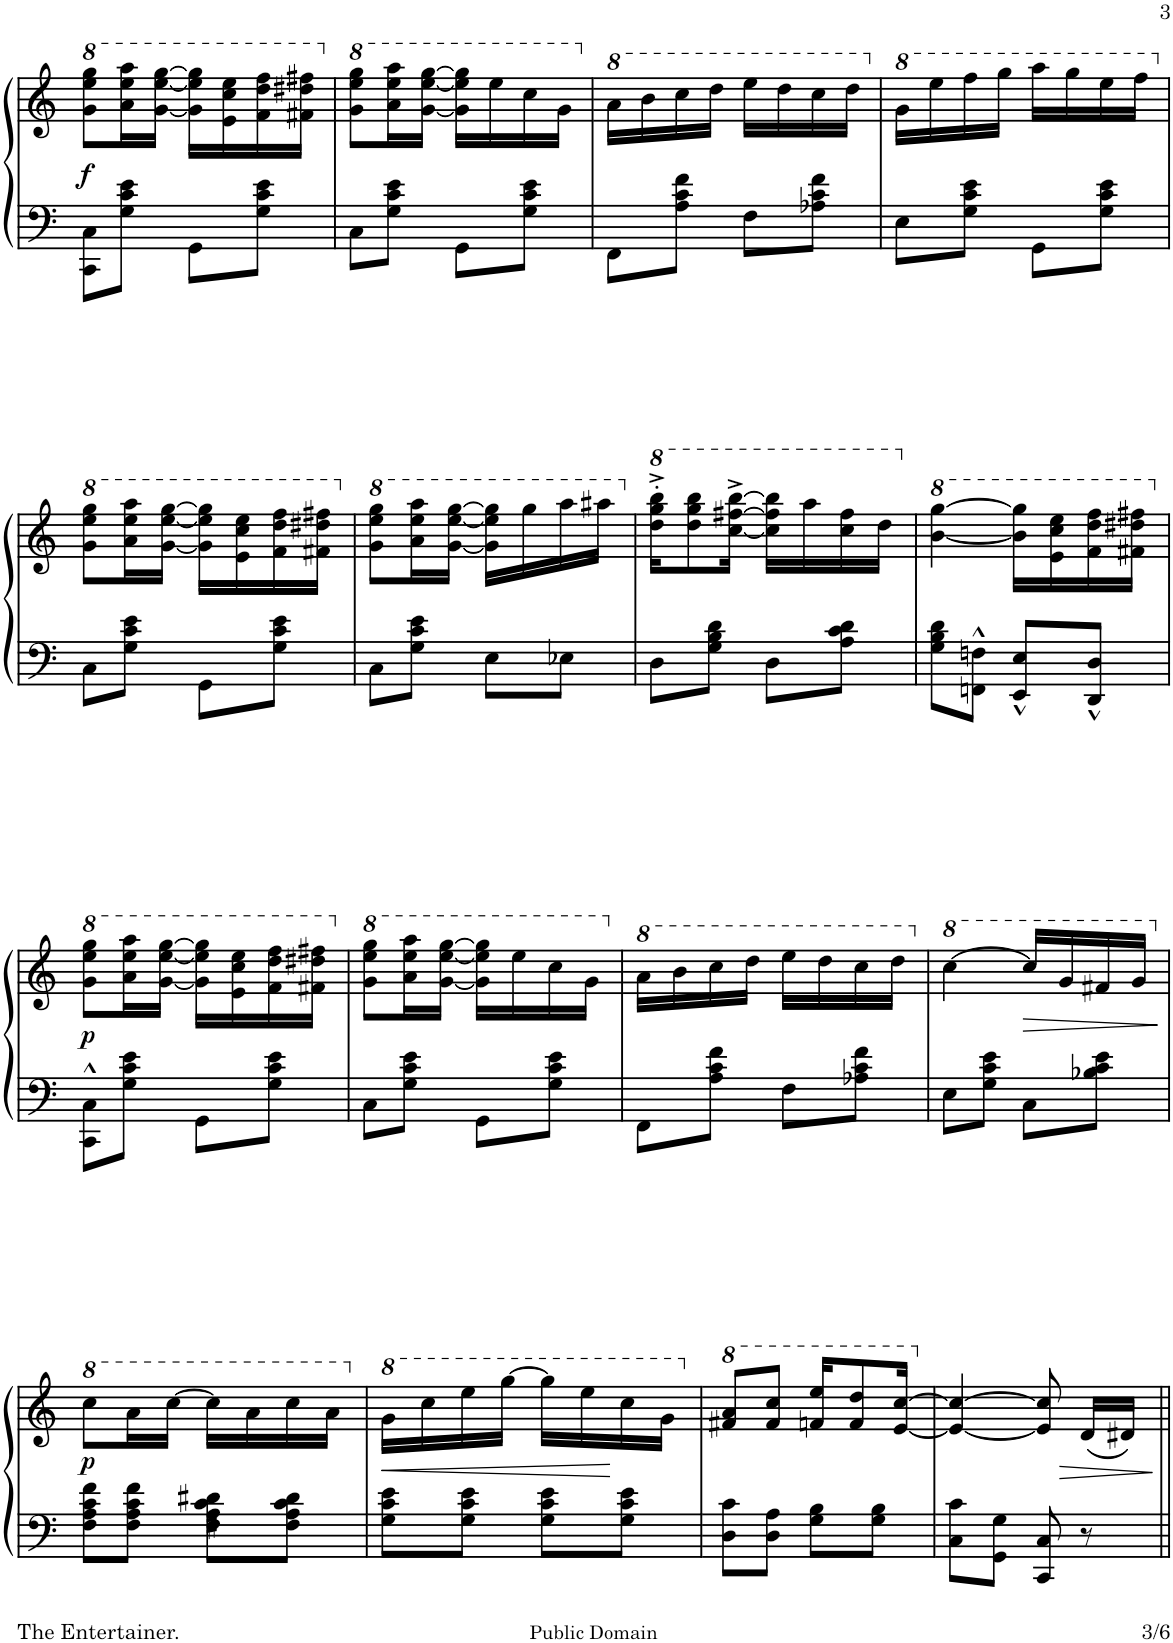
**kern	**kern	**dynam
*part1	*part1	*part1
*staff2	*staff1	*staff1/2
*I"Piano	*	*
*I'Pno	*	*
!!LO:PB:g=z
*clefF4	*clefG2	*
*k[]	*k[]	*
*M2/4	*M2/4	*
*	*8va	*
=37	=37	=37
!	!	!LO:DY:b
8CC\ 8C\L	8gg\ 8eee\ 8ggg\L	f
8G\ 8c\ 8e\J	16aa\ 16eee\ 16aaa\L	.
.	[<16gg\ [<16eee\ [16ggg\JJ	.
8GG\L	16gg\] 16eee\] 16ggg\]LL	.
.	16ee\ 16ccc\ 16eee\	.
8G\ 8c\ 8e\J	16ff\ 16ddd\ 16fff\	.
.	16ff#X\ 16ddd#X\ 16fff#X\JJ	.
=38	=38	=38
*	*X8va	*
*	*8va	*
8C\L	8gg\ 8eee\ 8ggg\L	.
8G\ 8c\ 8e\J	16aa\ 16eee\ 16aaa\L	.
.	[<16gg\ [<16eee\ [16ggg\JJ	.
8GG\L	16gg\] 16eee\] 16ggg\]LL	.
.	16eee\	.
8G\ 8c\ 8e\J	16ccc\	.
.	16gg\JJ	.
=39	=39	=39
*	*X8va	*
*	*8va	*
8FF\L	16aa\LL	.
.	16bb\	.
8A\ 8c\ 8f\J	16ccc\	.
.	16ddd\JJ	.
8F\L	16eee\LL	.
.	16ddd\	.
8A-X\ 8c\ 8f\J	16ccc\	.
.	16ddd\JJ	.
=40	=40	=40
*	*X8va	*
*	*8va	*
8E\L	16gg\LL	.
.	16eee\	.
8G\ 8c\ 8e\J	16fff\	.
.	16ggg\JJ	.
8GG\L	16aaa\LL	.
.	16ggg\	.
8G\ 8c\ 8e\J	16eee\	.
.	16fff\JJ	.
!!LO:LB:g=z
=41	=41	=41
*	*X8va	*
*	*8va	*
8C\L	8gg\ 8eee\ 8ggg\L	.
8G\ 8c\ 8e\J	16aa\ 16eee\ 16aaa\L	.
.	[<16gg\ [<16eee\ [16ggg\JJ	.
8GG\L	16gg\] 16eee\] 16ggg\]LL	.
.	16ee\ 16ccc\ 16eee\	.
8G\ 8c\ 8e\J	16ff\ 16ddd\ 16fff\	.
.	16ff#X\ 16ddd#X\ 16fff#X\JJ	.
=42	=42	=42
*	*X8va	*
*	*8va	*
8C\L	8gg\ 8eee\ 8ggg\L	.
8G\ 8c\ 8e\J	16aa\ 16eee\ 16aaa\L	.
.	[<16gg\ [<16eee\ [16ggg\JJ	.
8E\L	16gg\] 16eee\] 16ggg\]LL	.
.	16ggg\	.
8E-X\J	16aaa\	.
.	16aaa#X\JJ	.
=43	=43	=43
*	*X8va	*
*	*8va	*
8D\L	16ddd\'^ 16ggg\'^ 16bbb\'^KL	.
.	8ddd\ 8ggg\ 8bbb\	.
8G\ 8B\ 8d\J	.	.
.	[<16ccc\^ [>16fff#X\^ [16bbb\^Jk	.
8D\L	16ccc\] 16fff#\] 16bbb\]LL	.
.	16aaa\	.
8A\ 8c\ 8d\J	16ccc\ 16fff#\	.
.	16ddd\JJ	.
=44	=44	=44
*	*X8va	*
*	*8va	*
8G\ 8B\ 8d\L	[<4bb\ [4ggg\	.
8FFn\^^ 8Fn\^^J	.	.
8EE/^^ 8E/^^L	16bb\] 16ggg\]LL	.
.	16ee\ 16ccc\ 16eee\	.
8DD/^^ 8D/^^J	16ff\ 16ddd\ 16fff\	.
.	16ff#X\ 16ddd#X\ 16fff#X\JJ	.
!!LO:LB:g=z
=45	=45	=45
*	*X8va	*
*	*8va	*
!	!	!LO:DY:b
8CC\^^ 8C\^^L	8gg\ 8eee\ 8ggg\L	p
8G\ 8c\ 8e\J	16aa\ 16eee\ 16aaa\L	.
.	[<16gg\ [<16eee\ [16ggg\JJ	.
8GG\L	16gg\] 16eee\] 16ggg\]LL	.
.	16ee\ 16ccc\ 16eee\	.
8G\ 8c\ 8e\J	16ff\ 16ddd\ 16fff\	.
.	16ff#X\ 16ddd#X\ 16fff#X\JJ	.
=46	=46	=46
*	*X8va	*
*	*8va	*
8C\L	8gg\ 8eee\ 8ggg\L	.
8G\ 8c\ 8e\J	16aa\ 16eee\ 16aaa\L	.
.	[<16gg\ [<16eee\ [16ggg\JJ	.
8GG\L	16gg\] 16eee\] 16ggg\]LL	.
.	16eee\	.
8G\ 8c\ 8e\J	16ccc\	.
.	16gg\JJ	.
=47	=47	=47
*	*X8va	*
*	*8va	*
8FF\L	16aa\LL	.
.	16bb\	.
8A\ 8c\ 8f\J	16ccc\	.
.	16ddd\JJ	.
8F\L	16eee\LL	.
.	16ddd\	.
8A-X\ 8c\ 8f\J	16ccc\	.
.	16ddd\JJ	.
=48	=48	=48
*	*X8va	*
*	*8va	*
8E\L	[4ccc\	.
8G\ 8c\ 8e\J	.	.
!	!	!LO:HP:b
8C\L	16ccc/LL]	>
.	16gg/	.
8B-X\ 8c\ 8e\J	16ff#X/	.
.	16gg/JJ	.
.	.	]
!!LO:LB:g=z
=49	=49	=49
*	*X8va	*
*	*8va	*
!	!	!LO:DY:b
8F\ 8A\ 8c\ 8f\L	8ccc\L	p
8F\ 8A\ 8c\ 8f\J	16aa\L	.
.	[16ccc\JJ	.
8F#X\ 8A\ 8c\ 8d#X\L	16ccc\LL]	.
.	16aa\	.
8F#\ 8A\ 8c\ 8d#\J	16ccc\	.
.	16aa\JJ	.
=50	=50	=50
*	*X8va	*
!	!	!LO:HP:b
8G\ 8c\ 8e\L	16gg\LL	<
*	*8va	*
.	16ccc\	.
8G\ 8c\ 8e\J	16eee\	.
.	[16ggg\JJ	.
8G\ 8c\ 8e\L	16ggg\LL]	.
.	16eee\	.
8G\ 8c\ 8e\J	16ccc\	[
.	16gg\JJ	.
=51	=51	=51
*	*X8va	*
*	*8va	*
8D\ 8c\L	8ff#X/ 8aa/L	.
8D\ 8A\J	8ff#/ 8ccc/J	.
8G\ 8B\L	16ffn/ 16eee/KL	.
.	8ff/ 8ddd/	.
8G\ 8B\J	.	.
.	[16ee/ [16ccc/Jk	.
=51X2	=51X2	=51X2
*	*X8va	*
8C\ 8c\L	4e/_ 4cc/_	.
8GG\ 8G\J	.	.
8CC/ 8C/	8e/] 8cc/]	.
!	!	!LO:HP:b
8r	(16d/LL	>
.	16d#X/JJ)	.
.	.	]
=||	=||	=||
*-	*-	*-
